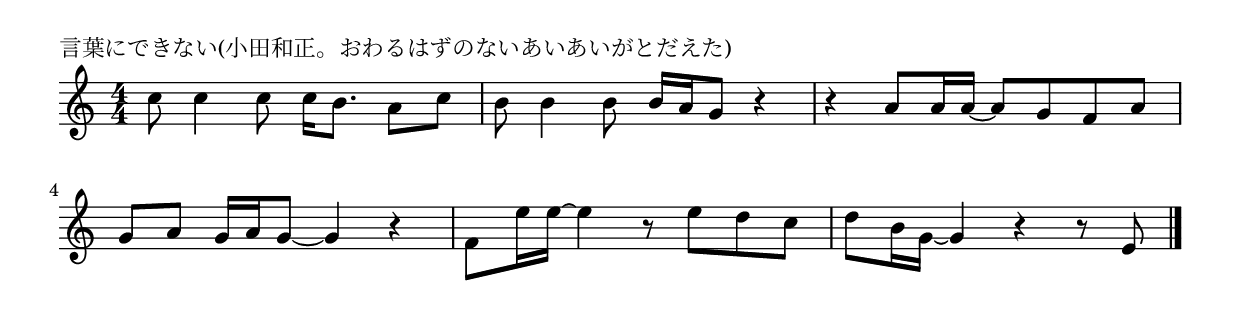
\version "2.18.2"

% 言葉にできない(小田和正。おわるはずのないあいあいがとだえた)

\header {
piece = "言葉にできない(小田和正。おわるはずのないあいあいがとだえた)"
}

melody =
\relative c'' {
\key c \major
\time 4/4
\set Score.tempoHideNote = ##t
\tempo 4=90
\numericTimeSignature
%
c8 c4 c8 c16 b8. a8 c |
b8 b4 b8 b16 a g8 r4 |
r a8 a16 a~a8 g f a |
g a g16 a g8~g4 r |
f8 e'16 e~e4 r8 e d c |
d b16 g~g4 r r8 e |


\bar "|."
}
\score {
<<
\chords {
\set noChordSymbol = ""
\set chordChanges=##t
%%

}
\new Staff {\melody}
>>
\layout {
line-width = #190
indent = 0\mm
}
\midi {}
}